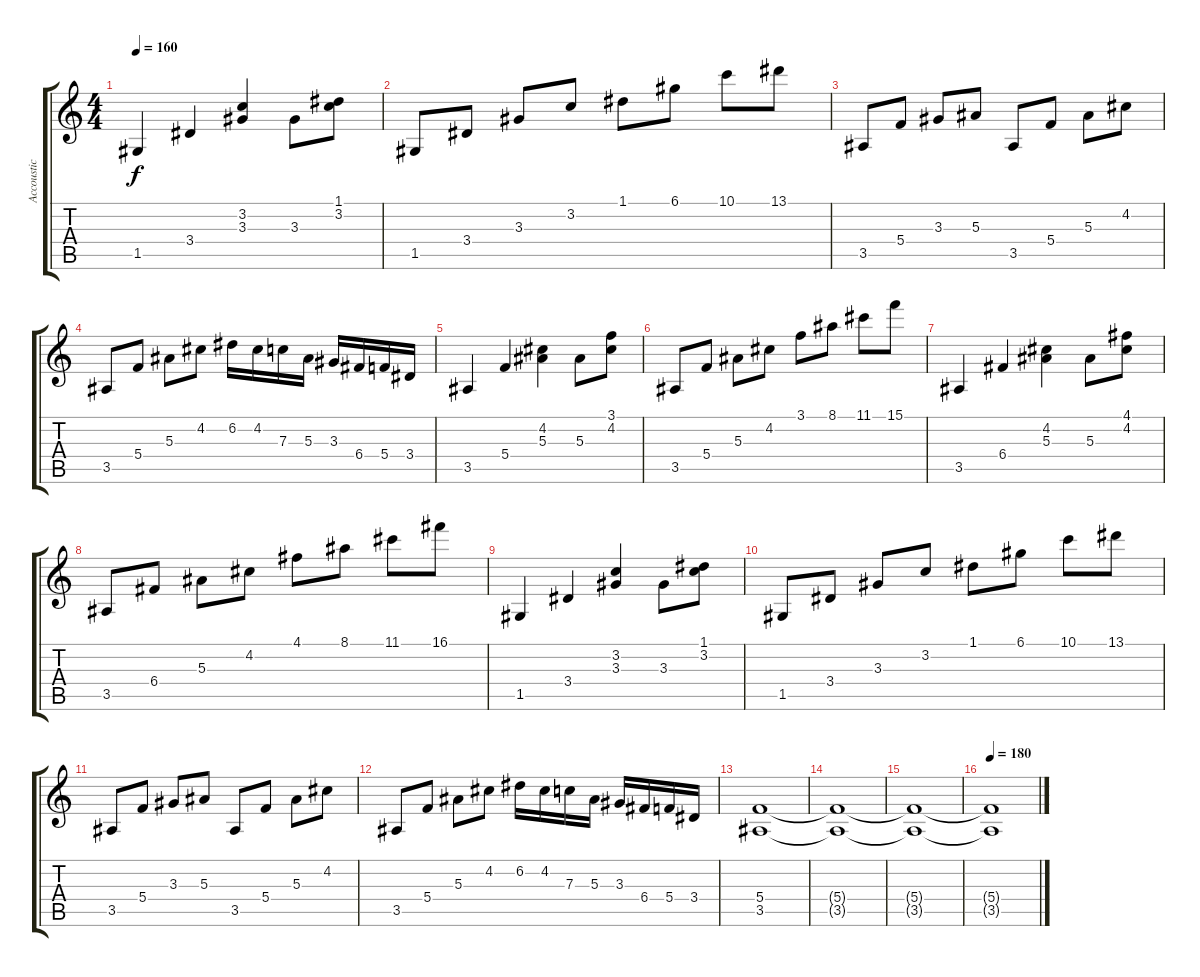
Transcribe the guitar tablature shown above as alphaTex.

\track ("Accoustic Guitar" "Accoustic ") {instrument acousticguitarsteel}
\staff {score tabs}
\tuning (D4 A3 F3 C3 G2 D2) {hide}
\ts (4 4)
\tempo 160
\clef g2
\ks c
1.5.4{dy f} 3.4.4 (3.2 3.3).4 3.3.8 (1.1 3.2).8 |
1.5.8 3.4.8 3.3.8 3.2.8 1.1.8 6.1.8 10.1.8 13.1.8 |
3.5.8 5.4.8 3.3.8 5.3.8 3.5.8 5.4.8 5.3.8 4.2.8 |
3.5.8 5.4.8 5.3.8 4.2.8 6.2.16 4.2.16 7.3.16 5.3.16 3.3.16 6.4.16 5.4.16 3.4.16 |
3.5.4 5.4.4 (4.2 5.3).4 5.3.8 (3.1 4.2).8 |
3.5.8 5.4.8 5.3.8 4.2.8 3.1.8 8.1.8 11.1.8 15.1.8 |
3.5.4 6.4.4 (4.2 5.3).4 5.3.8 (4.1 4.2).8 |
3.5.8 6.4.8 5.3.8 4.2.8 4.1.8 8.1.8 11.1.8 16.1.8 |
1.5.4 3.4.4 (3.2 3.3).4 3.3.8 (1.1 3.2).8 |
1.5.8 3.4.8 3.3.8 3.2.8 1.1.8 6.1.8 10.1.8 13.1.8 |
3.5.8 5.4.8 3.3.8 5.3.8 3.5.8 5.4.8 5.3.8 4.2.8 |
3.5.8 5.4.8 5.3.8 4.2.8 6.2.16 4.2.16 7.3.16 5.3.16 3.3.16 6.4.16 5.4.16 3.4.16 |
(5.4 3.5).1 |
(5.4{t} 3.5{t}).1 |
(5.4{t} 3.5{t}).1 |
\tempo 180
(5.4{t} 3.5{t}).1
